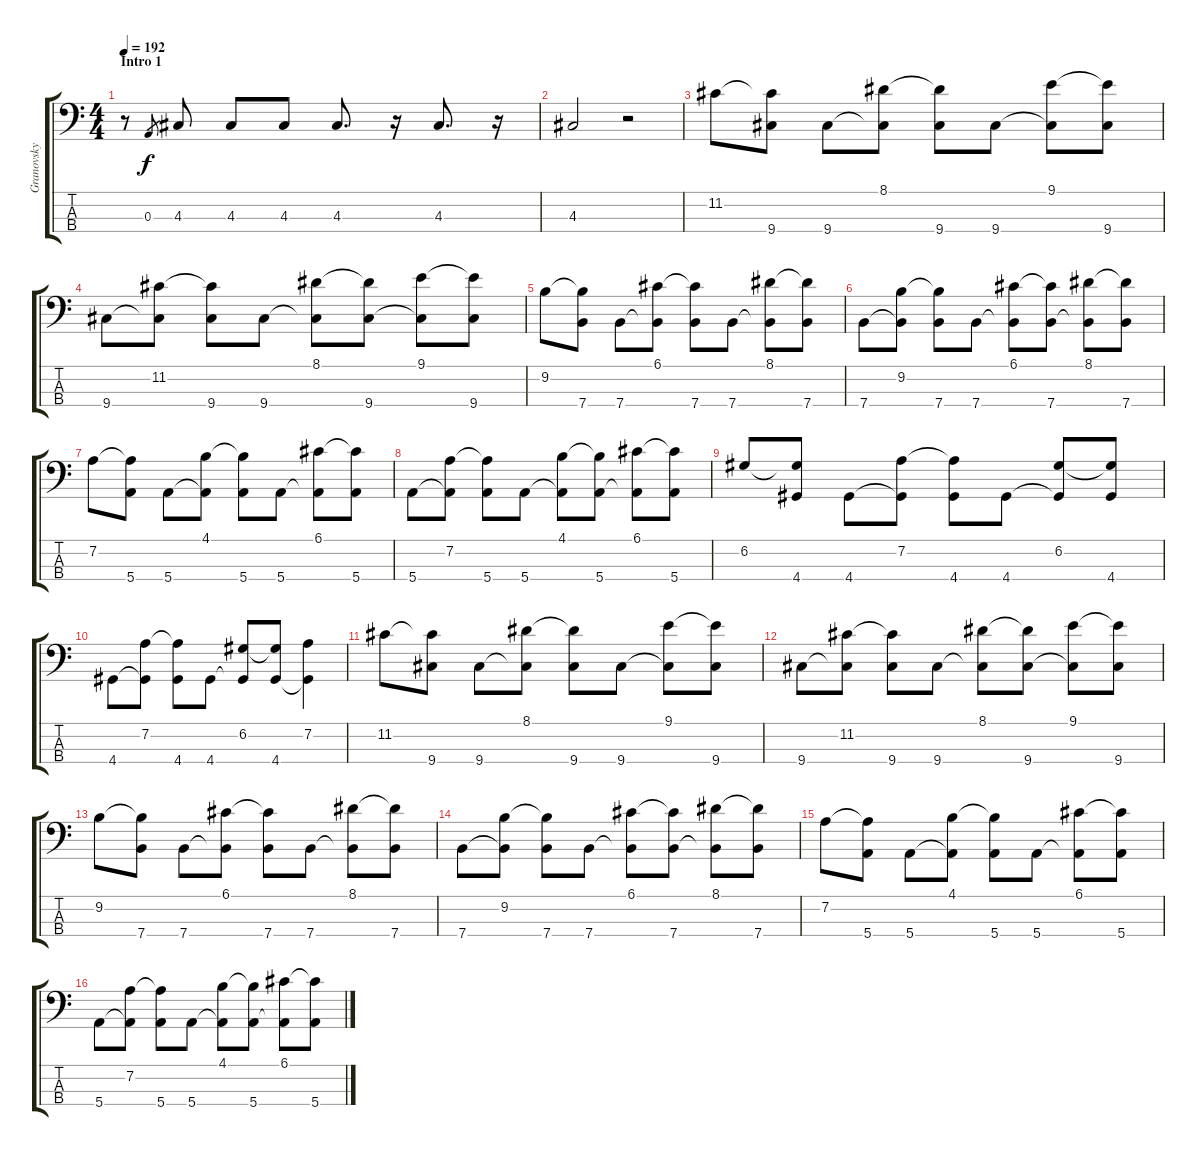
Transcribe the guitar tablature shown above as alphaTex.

\track ("Granovsky" "Granovsky") {instrument electricbassfinger}
\staff {score tabs}
\tuning (G2 D2 A1 E1) {hide}
\ts (4 4)
\section ("" "Intro 1")
\tempo 192
\clef f4
\ks c
r.8{dy f instrument electricbassfinger} 0.3.8{gr} 4.3.8 4.3.8 4.3.8 4.3.8{d} r.16 4.3.8{d} r.16 |
4.3.2 r.2 |
11.2.8 (11.2{t} 9.4).8 9.4.8 (8.1 9.4{t}).8 (8.1{t} 9.4).8 9.4.8 (9.1 9.4{t}).8 (9.1{t} 9.4).8 |
9.4.8 (11.2 9.4{t}).8 (11.2{t} 9.4).8 9.4.8 (8.1 9.4{t}).8 (8.1{t} 9.4).8 (9.1 9.4{t}).8 (9.1{t} 9.4).8 |
9.2.8 (9.2{t} 7.4).8 7.4.8 (6.1 7.4{t}).8 (6.1{t} 7.4).8 7.4.8 (8.1 7.4{t}).8 (8.1{t} 7.4).8 |
7.4.8 (9.2 7.4{t}).8 (9.2{t} 7.4).8 7.4.8 (6.1 7.4{t}).8 (6.1{t} 7.4).8 (8.1 7.4{t}).8 (8.1{t} 7.4).8 |
7.2.8 (7.2{t} 5.4).8 5.4.8 (4.1 5.4{t}).8 (4.1{t} 5.4).8 5.4.8 (6.1 5.4{t}).8 (6.1{t} 5.4).8 |
5.4.8 (7.2 5.4{t}).8 (7.2{t} 5.4).8 5.4.8 (4.1 5.4{t}).8 (4.1{t} 5.4).8 (6.1 5.4{t}).8 (6.1{t} 5.4).8 |
6.2.8 (6.2{t} 4.4).8 4.4.8 (7.2 4.4{t}).8 (7.2{t} 4.4).8 4.4.8 (6.2 4.4{t}).8 (6.2{t} 4.4).8 |
4.4.8 (7.2 4.4{t}).8 (7.2{t} 4.4).8 4.4.8 (6.2 4.4{t}).8 (6.2{t} 4.4).8 (7.2 4.4{t}).4 |
11.2.8 (11.2{t} 9.4).8 9.4.8 (8.1 9.4{t}).8 (8.1{t} 9.4).8 9.4.8 (9.1 9.4{t}).8 (9.1{t} 9.4).8 |
9.4.8 (11.2 9.4{t}).8 (11.2{t} 9.4).8 9.4.8 (8.1 9.4{t}).8 (8.1{t} 9.4).8 (9.1 9.4{t}).8 (9.1{t} 9.4).8 |
9.2.8 (9.2{t} 7.4).8 7.4.8 (6.1 7.4{t}).8 (6.1{t} 7.4).8 7.4.8 (8.1 7.4{t}).8 (8.1{t} 7.4).8 |
7.4.8 (9.2 7.4{t}).8 (9.2{t} 7.4).8 7.4.8 (6.1 7.4{t}).8 (6.1{t} 7.4).8 (8.1 7.4{t}).8 (8.1{t} 7.4).8 |
7.2.8 (7.2{t} 5.4).8 5.4.8 (4.1 5.4{t}).8 (4.1{t} 5.4).8 5.4.8 (6.1 5.4{t}).8 (6.1{t} 5.4).8 |
5.4.8 (7.2 5.4{t}).8 (7.2{t} 5.4).8 5.4.8 (4.1 5.4{t}).8 (4.1{t} 5.4).8 (6.1 5.4{t}).8 (6.1{t} 5.4).8
